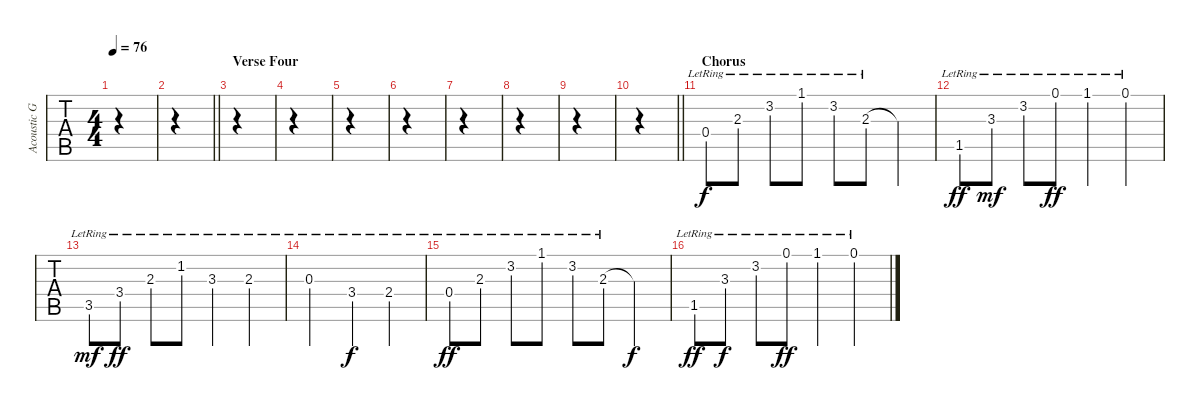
\track ("Acoustic Guitar" "Acoustic G") {instrument acousticguitarsteel}
\staff {tabs}
\tuning (Eb4 Bb3 Gb3 Db3 Ab2 Eb2) {hide}
\ts (4 4)
\tempo 76
\clef g2
\ks e
|
\barLineRight lightlight
|
\section ("" "Verse Four")
|
|
|
|
|
|
|
\barLineRight lightlight
|
\section ("" "Chorus")
0.4{lr}.8 2.3{lr}.8 3.2{lr}.8 1.1{lr}.8 3.2{lr}.8 2.3{lr}.8 2.3{t}.4{dy f} |
1.5{lr}.8{dy ff} 3.3{lr}.8{dy mf} 3.2{lr}.8 0.1{lr}.8{dy ff} 1.1{lr}.4 0.1{lr}.4 |
3.5{lr}.8{dy mf} 3.4{lr}.8{dy ff} 2.3{lr}.8 1.2{lr}.8 3.3{lr}.4 2.3{lr}.4 |
0.3{lr}.2 3.4{lr}.4{dy f} 2.4{lr}.4 |
0.4{lr}.8{dy ff} 2.3{lr}.8 3.2{lr}.8 1.1{lr}.8 3.2{lr}.8 2.3{lr}.8 2.3{t}.4{dy f} |
1.5{lr}.8{dy ff} 3.3{lr}.8{dy f} 3.2{lr}.8 0.1{lr}.8{dy ff} 1.1{lr}.4 0.1{lr}.4
